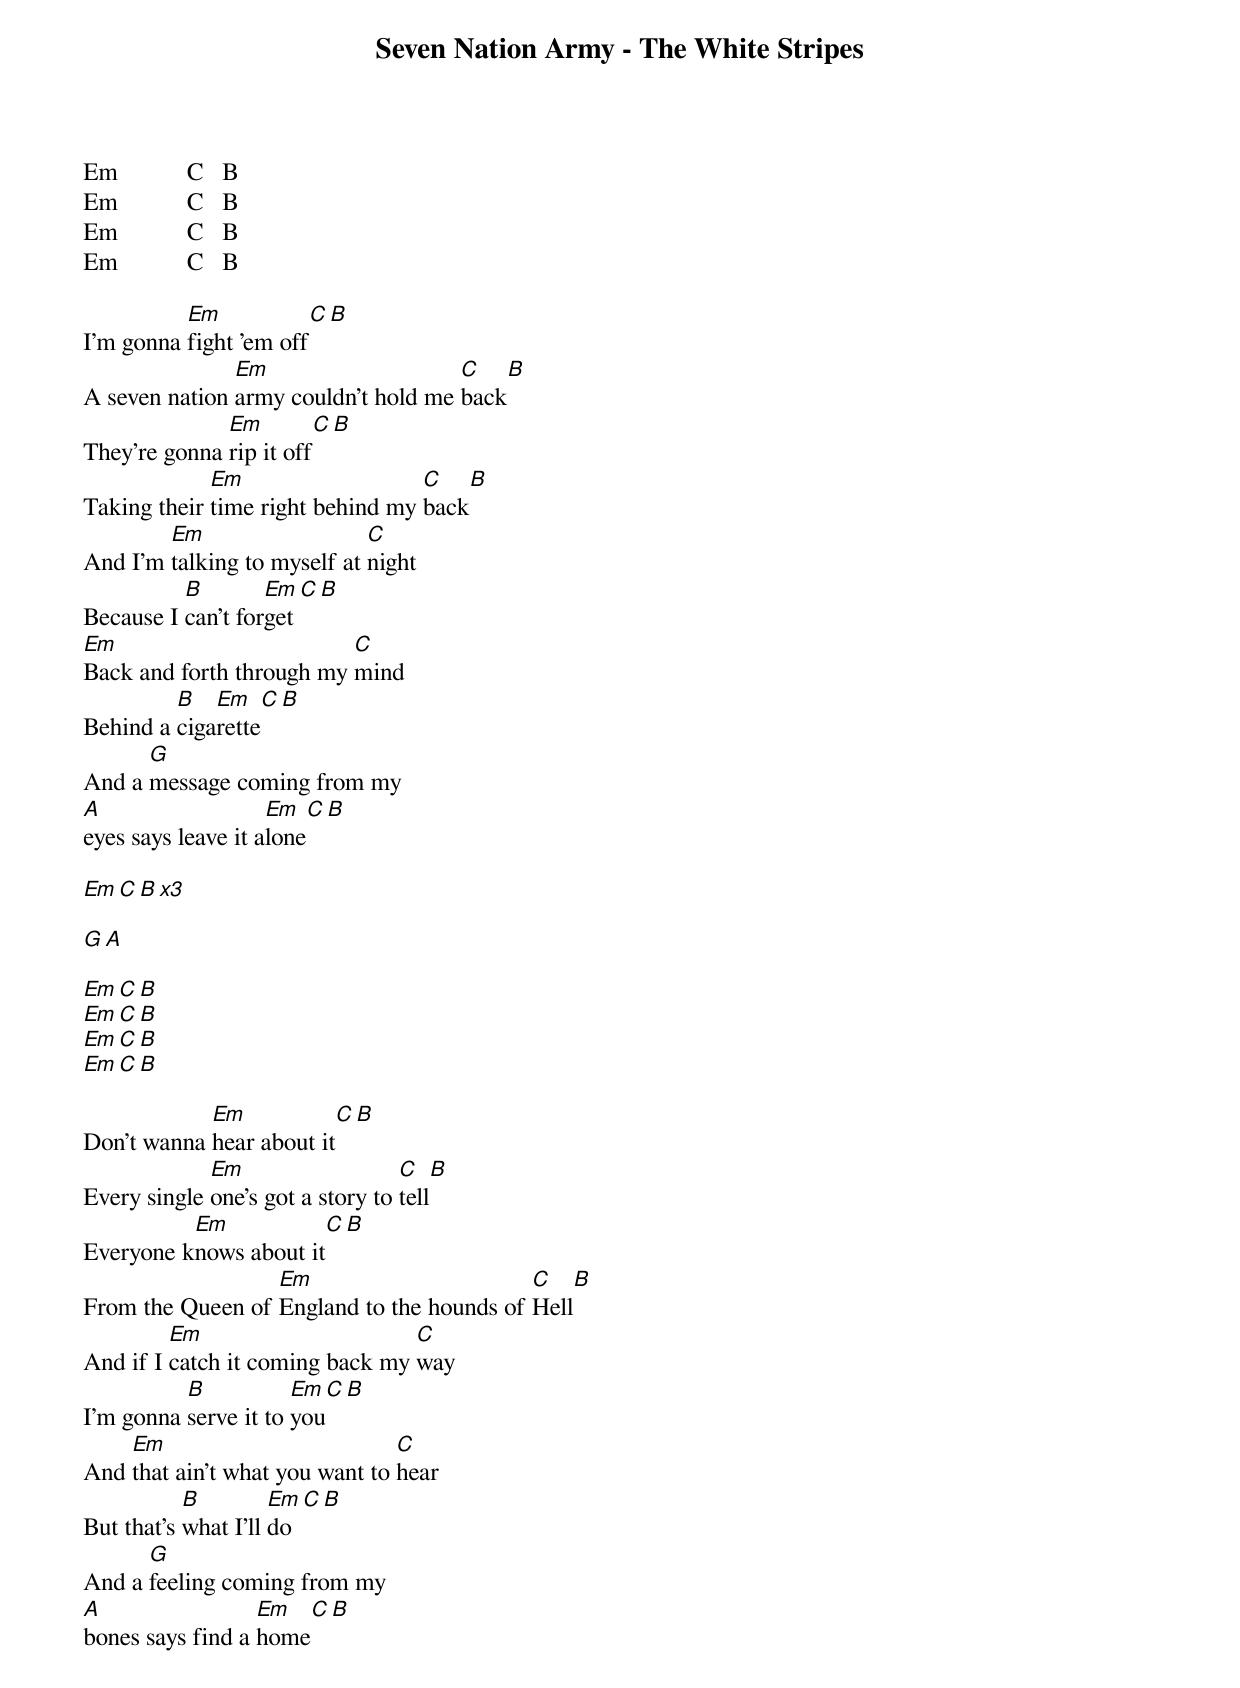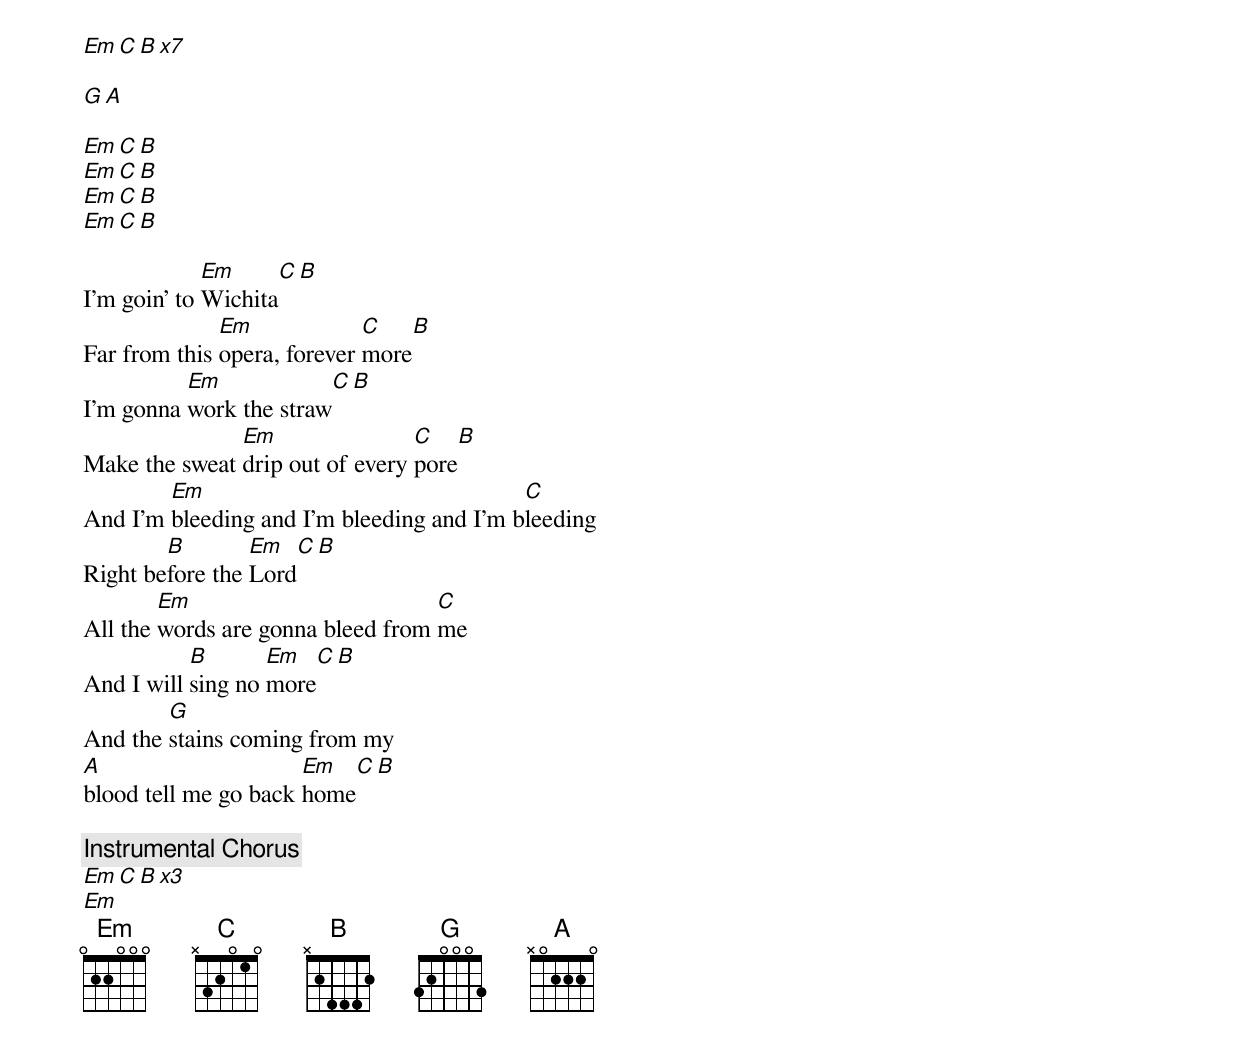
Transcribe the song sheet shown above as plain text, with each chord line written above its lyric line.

Seven Nation Army - The White Stripes

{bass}
Em           C   B
Em           C   B
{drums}
Em           C   B
Em           C   B

          Em               C   B
I'm gonna fight 'em off
               Em                    C    B
A seven nation army couldn't hold me back
              Em            C   B
They're gonna rip it off
             Em                   C    B
Taking their time right behind my back
        Em                   C
And I'm talking to myself at night
          B        Em       C   B
Because I can't forget
Em                        C
Back and forth through my mind
         B   Em        C   B
Behind a cigarette
      G
And a message coming from my
A                   Em       C   B
eyes says leave it alone

Em       C   B x3

G   A

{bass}
Em           C   B
Em           C   B
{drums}
Em           C   B
Em           C   B

            Em               C   B
Don't wanna hear about it
             Em                   C    B
Every single one's got a story to tell
          Em               C   B
Everyone knows about it
                  Em                       C    B
From the Queen of England to the hounds of Hell
         Em                      C
And if I catch it coming back my way
          B           Em          C   B
I'm gonna serve it to you
    Em                          C
And that ain't what you want to hear
           B         Em      C   B
But that's what I'll do
      G
And a feeling coming from my
A                 Em      C   B
bones says find a home

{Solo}
Em      C   B x7

G   A

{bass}
Em           C   B
Em           C   B
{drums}
Em           C   B
Em           C   B

             Em         C   B
I'm goin' to Wichita
              Em             C    B
Far from this opera, forever more
          Em                C   B
I'm gonna work the straw
               Em                C     B
Make the sweat drip out of every pore
        Em                                 C
And I'm bleeding and I'm bleeding and I'm bleeding
        B        Em      C   B
Right before the Lord
        Em                         C
All the words are gonna bleed from me
           B       Em      C   B
And I will sing no more
        G
And the stains coming from my
A                     Em     C   B
blood tell me go back home

[Instrumental Chorus]
Em     C   B x3
Em
